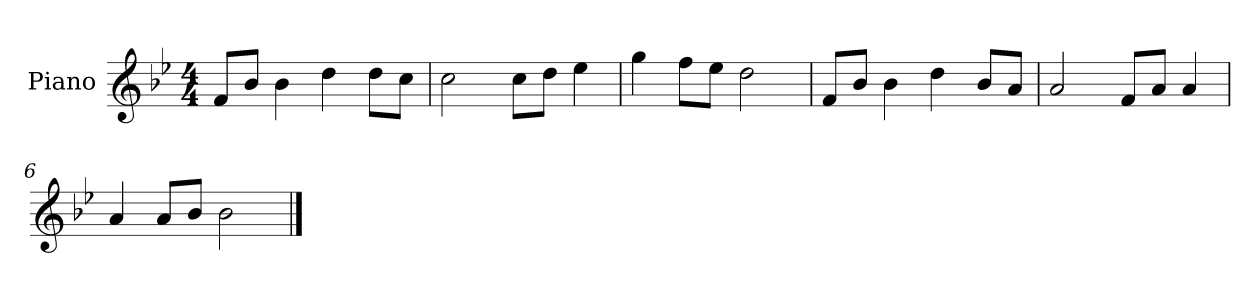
**kern
*part1
*staff1
*I"Piano
*I'P-no
*clefG2
*k[b-e-]
*M4/4
*MM90
=1
8f/L
8b-/J
4b-\
4dd\
8dd\L
8cc\J
=2
2cc\
8cc\L
8dd\J
4ee-\
=3
4gg\
8ff\L
8ee-\J
2dd\
=4
8f/L
8b-/J
4b-\
4dd\
8b-/L
8a/J
=5
2a/
8f/L
8a/J
4a/
=6
4a/
8a/L
8b-/J
2b-\
==
*-
